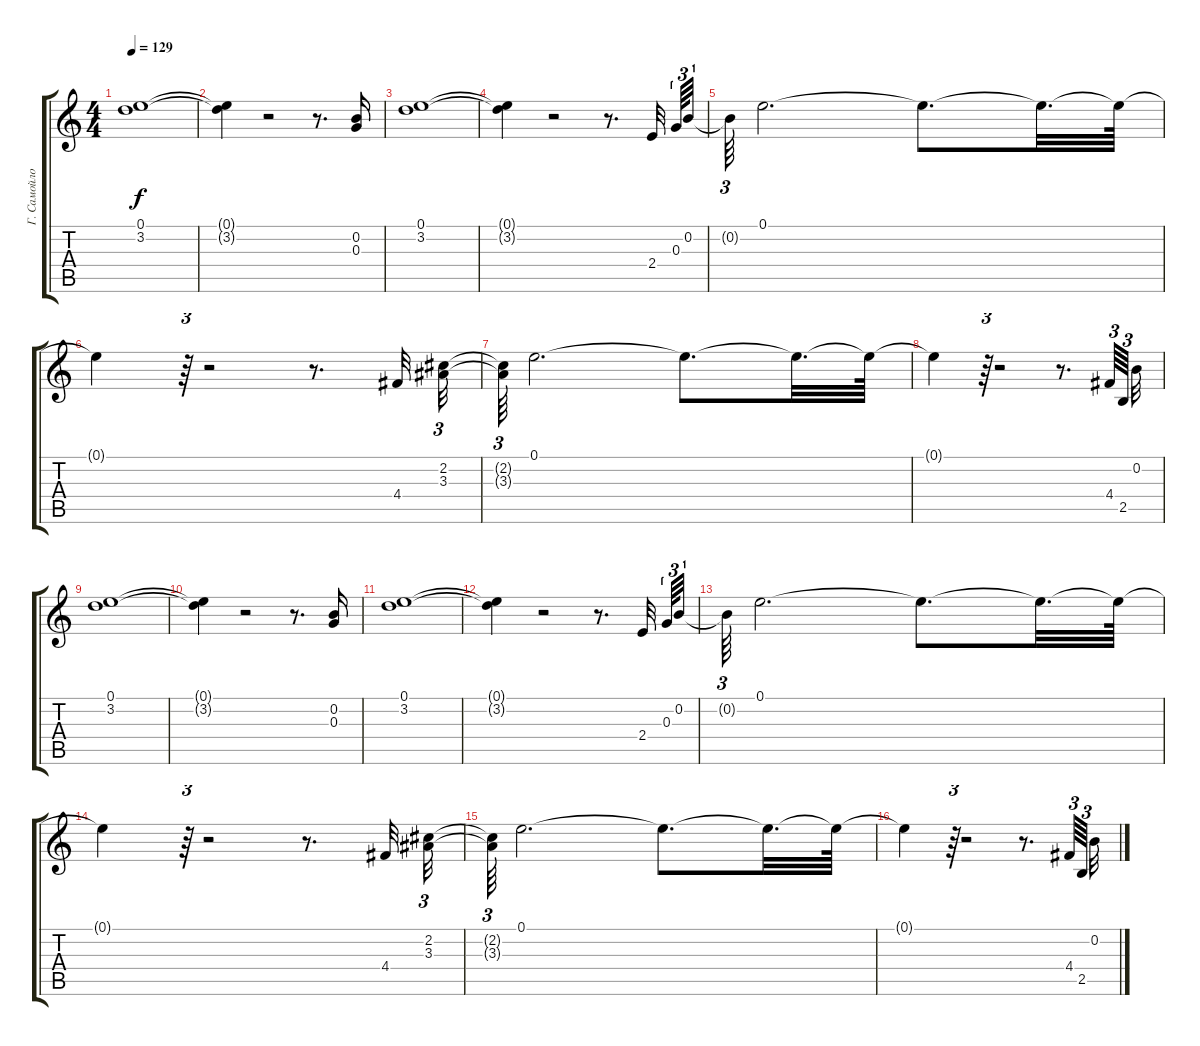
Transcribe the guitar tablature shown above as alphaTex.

\track ("Г. Самойлов" "Г. Самойло") {instrument electricguitarjazz}
\staff {score tabs}
\tuning (E4 B3 G3 D3 A2 E2) {hide}
\ts (4 4)
\tempo 129
\clef g2
\ks c
(0.1 3.2).1{dy f} |
(0.1{t} 3.2{t}).4 r.2 r.8{d} (0.2 0.3).16 |
(0.1 3.2).1 |
(0.1{t} 3.2{t}).4 r.2 r.8{d} 2.4.32{beam splitsecondary} 0.3.64{tu (3 2)} 0.2.32{tu (3 2)} |
0.2{t}.64{tu (3 2)} 0.1.2{d} 0.1{t}.8{d} 0.1{t}.32{d} 0.1{t}.64 |
0.1{t}.4 r.64{tu (3 2)} r.2 r.8{d} 4.4.32 (2.2 3.3).32{tu (3 2)} |
(2.2{t} 3.3{t}).64{tu (3 2)} 0.1.2{d} 0.1{t}.8{d} 0.1{t}.32{d} 0.1{t}.64 |
0.1{t}.4 r.64{tu (3 2)} r.2 r.8{d} 4.4.64{tu (3 2)} 2.5.64{tu (3 2) beam splitsecondary} 0.2.32 |
(0.1 3.2).1 |
(0.1{t} 3.2{t}).4 r.2 r.8{d} (0.2 0.3).16 |
(0.1 3.2).1 |
(0.1{t} 3.2{t}).4 r.2 r.8{d} 2.4.32{beam splitsecondary} 0.3.64{tu (3 2)} 0.2.32{tu (3 2)} |
0.2{t}.64{tu (3 2)} 0.1.2{d} 0.1{t}.8{d} 0.1{t}.32{d} 0.1{t}.64 |
0.1{t}.4 r.64{tu (3 2)} r.2 r.8{d} 4.4.32 (2.2 3.3).32{tu (3 2)} |
(2.2{t} 3.3{t}).64{tu (3 2)} 0.1.2{d} 0.1{t}.8{d} 0.1{t}.32{d} 0.1{t}.64 |
0.1{t}.4 r.64{tu (3 2)} r.2 r.8{d} 4.4.64{tu (3 2)} 2.5.64{tu (3 2) beam splitsecondary} 0.2.32
